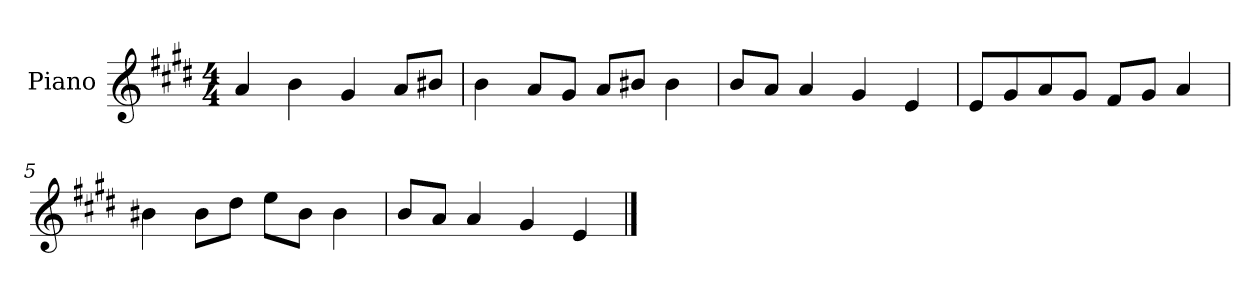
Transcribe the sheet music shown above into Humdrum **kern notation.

**kern
*part1
*staff1
*I"Piano
*I'P-no
*clefG2
*k[f#c#g#d#]
*M4/4
*MM90
=1
4a/
4b\
4g#/
8a/L
8b#X/J
=2
4b\
8a/L
8g#/J
8a/L
8b#X/J
4b#\
=3
8b/L
8a/J
4a/
4g#/
4e/
=4
8e/L
8g#/
8a/
8g#/J
8f#/L
8g#/J
4a/
=5
4b#X\
8b#\L
8dd#\J
8ee\L
8b#\J
4b#\
=6
8b/L
8a/J
4a/
4g#/
4e/
==
*-
